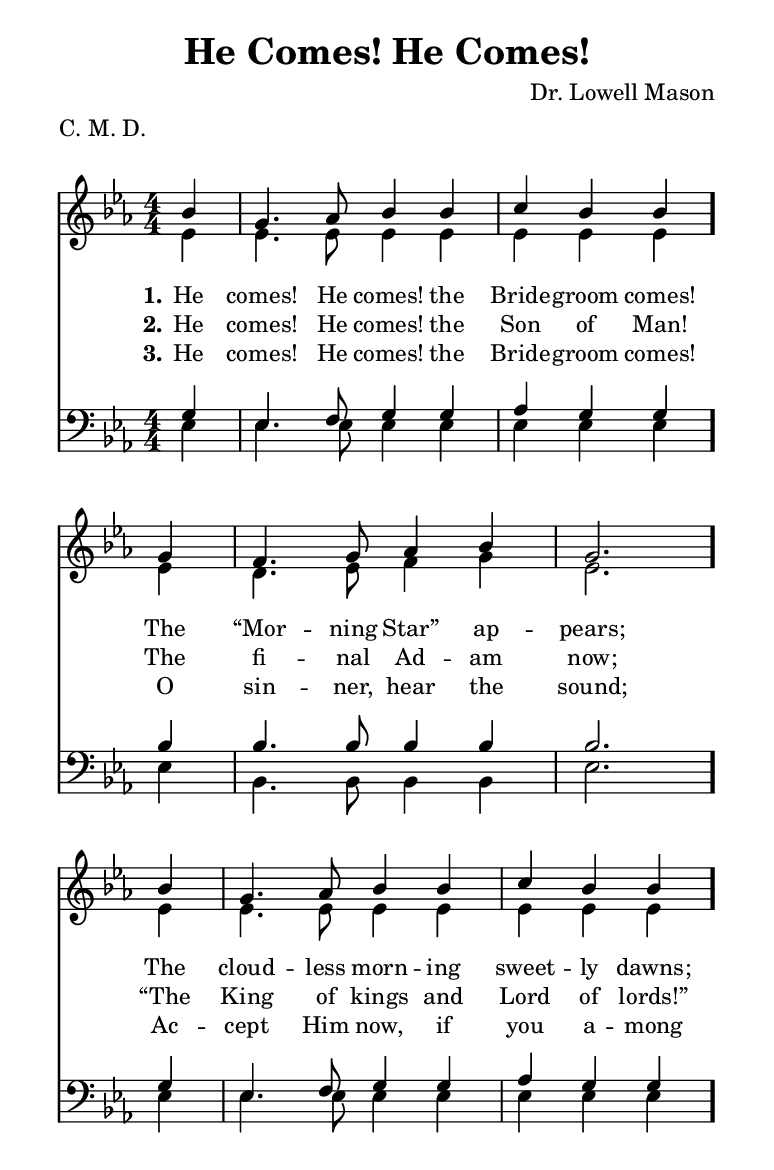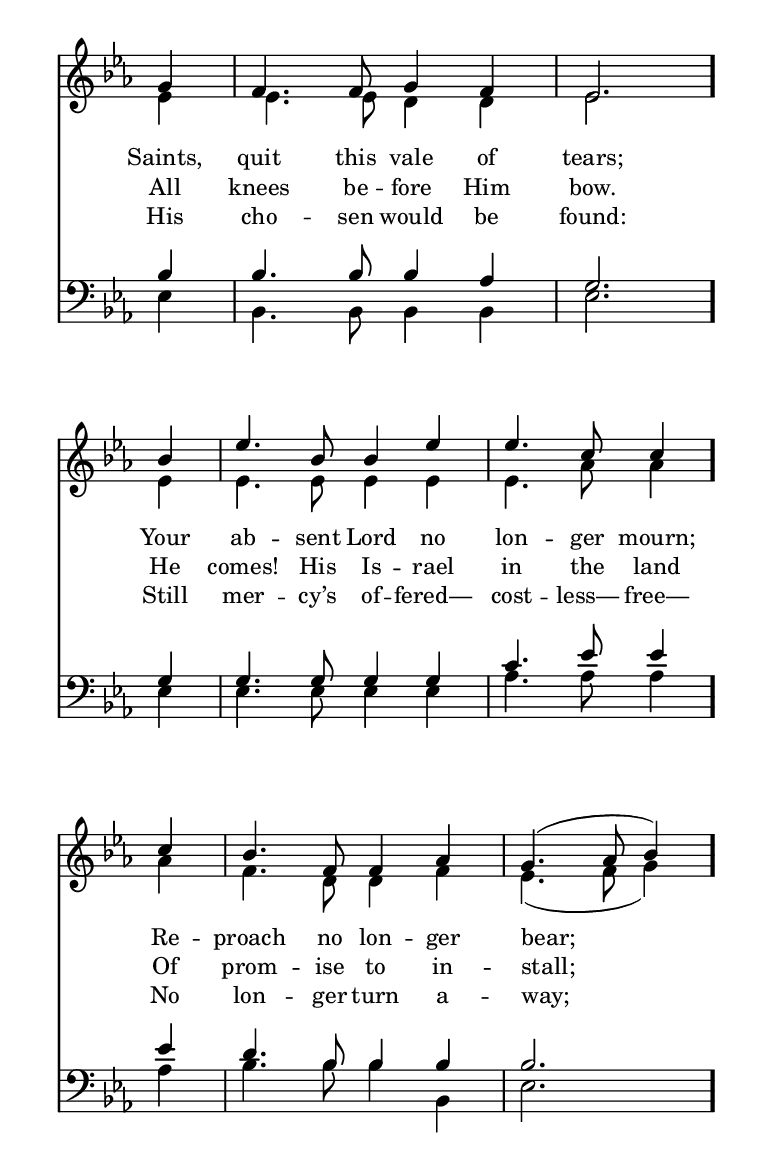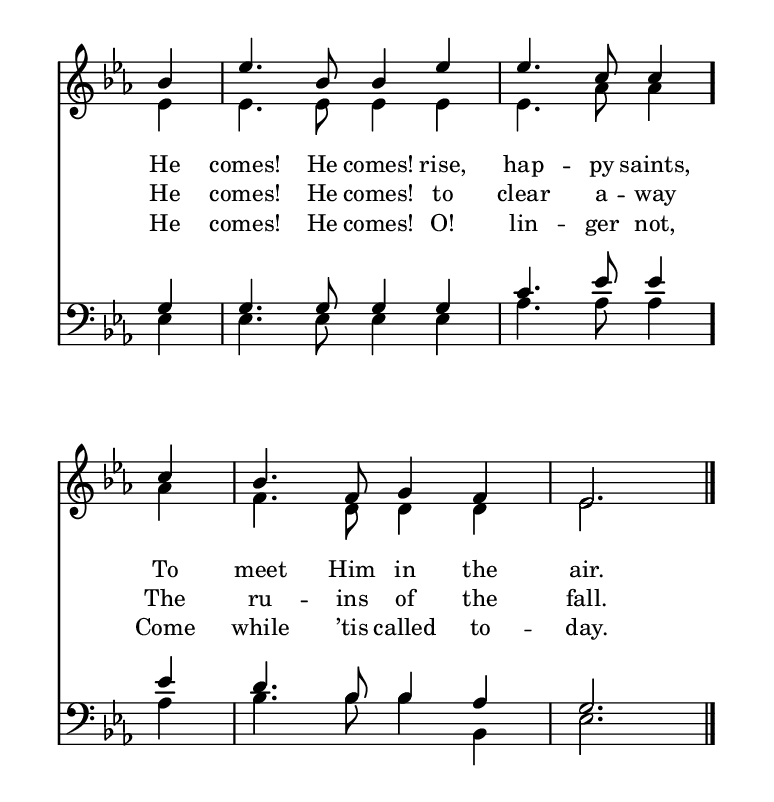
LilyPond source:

\include "common/global.ily"
\paper {
  \include "common/paper.ily"
  %ragged-bottom = ##t
  %ragged-last-bottom = ##t
  %systems-per-page = ##f
  %page-count = ##f
}

\header{
  hymnnumber = "17"
  title = "He Comes! He Comes!"
  tunename = "Ostend"
  meter = "C. M. D."
  %poet = ""
  composer = "Dr. Lowell Mason"
  %copyright = ""
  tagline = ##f
}

% for fermata in MIDI
ta = { \tempo 4=80 }
tb = { \tempo 4=40 }

patternAA = { c4 | c4. c8 c4 c4 | c4 c4 c4    } % Line 1 / 3 all
patternAB = { c4 | c4. c8 c4 c4 | c4. c8 c4   } % Line 5 / 7 all
patternAC = { c4 | c4. c8 c4 c4 | c4.( c8 c4) } % Line 6 soprano / alto

patternBA = { c4 | c4. c8 c4 c4 c2. } % Line 2 / 4 / 8 all, Line 6 tenor / bass

global = {
  \include "common/overrides.ily"
  \override Staff.TimeSignature.style = #'numbered
  \time 4/4
  \override Score.MetronomeMark.transparent = ##t % hide all fermata changes too
  \ta
  \key ees \major
  \partial 4
  \autoBeamOff
}

notesSoprano = {
\global
\relative c'' {

  \changePitch \patternAA { bes  | g aes bes bes   | c bes bes }
  \changePitch \patternBA { g    | f g aes bes     | g         }
  \changePitch \patternAA { bes  | g aes bes bes   | c bes bes }
  \changePitch \patternBA { g    | f f g f         | ees       }

  \changePitch \patternAB { bes' | ees bes bes ees | ees c c   }
  \changePitch \patternAC { c    | bes f f aes     | g aes bes }
  \changePitch \patternAB { bes  | ees bes bes ees | ees c c   }
  \changePitch \patternBA { c    | bes f g f       | ees       }

  \bar "|."

}
}

notesAlto = {
\global
\relative e' {

  \changePitch \patternAA { ees | ees ees ees ees | ees ees ees }
  \changePitch \patternBA { ees | d ees f g       | ees         }
  \changePitch \patternAA { ees | ees ees ees ees | ees ees ees }
  \changePitch \patternBA { ees | ees ees d d     | ees         }

  \changePitch \patternAB { ees | ees ees ees ees | ees aes aes }
  \changePitch \patternAC { aes | f d d f         | ees f g     }
  \changePitch \patternAB { ees | ees ees ees ees | ees aes aes }
  \changePitch \patternBA { aes | f d d d         | ees         }

}
}

notesTenor = {
\global
\relative a {

  \changePitch \patternAA { g   | ees f g g       | aes g g   }
  \changePitch \patternBA { bes | bes bes bes bes | bes       }
  \changePitch \patternAA { g   | ees f g g       | aes g g   }
  \changePitch \patternBA { bes | bes bes bes aes | g         }

  \changePitch \patternAB { g   | g g g g         | c ees ees }
  \changePitch \patternBA { ees | d bes bes bes   | bes       }
  \changePitch \patternAB { g   | g g g g         | c ees ees }
  \changePitch \patternBA { ees | d bes bes aes   | g         }

}
}

notesBass = {
\global
\relative f {

  \changePitch \patternAA { ees | ees ees ees ees  | ees ees ees }
  \changePitch \patternBA { ees | bes bes bes bes  | ees         }
  \changePitch \patternAA { ees | ees ees ees ees  | ees ees ees }
  \changePitch \patternBA { ees | bes bes bes bes  | ees         }

  \changePitch \patternAB { ees | ees ees ees ees  | aes aes aes }
  \changePitch \patternBA { aes | bes bes bes bes, | ees         }
  \changePitch \patternAB { ees | ees ees ees ees  | aes aes aes }
  \changePitch \patternBA { aes | bes bes bes bes, | ees         }

}
}

wordsA = \lyricmode {
\set stanza = "1."

He comes! He comes! the Bride -- groom comes! \bar "."
The “Mor -- ning Star” ap -- pears; \bar "." \break
The cloud -- less morn -- ing sweet -- ly dawns; \bar "."
Saints, quit this vale of tears; \bar "." \break
Your ab -- sent Lord no lon -- ger mourn; \bar "."
Re -- proach no lon -- ger bear; \bar "." \break
He comes! He comes! rise, hap -- py saints, \bar "."
To meet Him in the air. \bar "." \break

}

wordsB = \lyricmode {
\set stanza = "2."

He comes! He comes! the Son of Man!
The fi -- nal Ad -- am now;
“The King of kings and Lord of lords!”
All knees be -- fore Him bow.
He comes! His Is -- rael in the land
Of prom -- ise to in -- stall;
He comes! He comes! to clear a -- way
The ru -- ins of the fall.

}

wordsC = \lyricmode {
\set stanza = "3."

He comes! He comes! the Bride -- groom comes!
O sin -- ner, hear the sound;
Ac -- cept Him now, if you a -- mong
His cho -- sen would be found:
Still mer -- cy’s of -- fered— cost -- less— free—
No lon -- ger turn a -- way;
He comes! He comes! O! lin -- ger not,
Come while ’tis called to -- day.

}

\score {
  \context ChoirStaff <<
    \context Staff = upper <<
      \set ChoirStaff.systemStartDelimiter = #'SystemStartBar
      \context Voice  = sopranos { \voiceOne << \notesSoprano >> }
      \context Voice  = altos { \voiceTwo << \notesAlto >> }
      \context Lyrics = one   \lyricsto sopranos \wordsA
      \context Lyrics = two   \lyricsto sopranos \wordsB
      \context Lyrics = three \lyricsto sopranos \wordsC
      %\context Lyrics = four  \lyricsto sopranos \wordsD
      %\context Lyrics = five  \lyricsto sopranos \wordsE
    >>
    \context Staff = men <<
      \clef bass
      \context Voice  = tenors { \voiceOne << \notesTenor >> }
      \context Voice  = basses { \voiceTwo << \notesBass >> }
    >>
  >>
  \layout {
    \include "common/layout.ily"
  }
  \midi{
    \include "common/midi.ily"
  }
}

\version "2.19.49"  % necessary for upgrading to future LilyPond versions.

% vi:set et ts=2 sw=2 ai nocindent syntax=lilypond:
